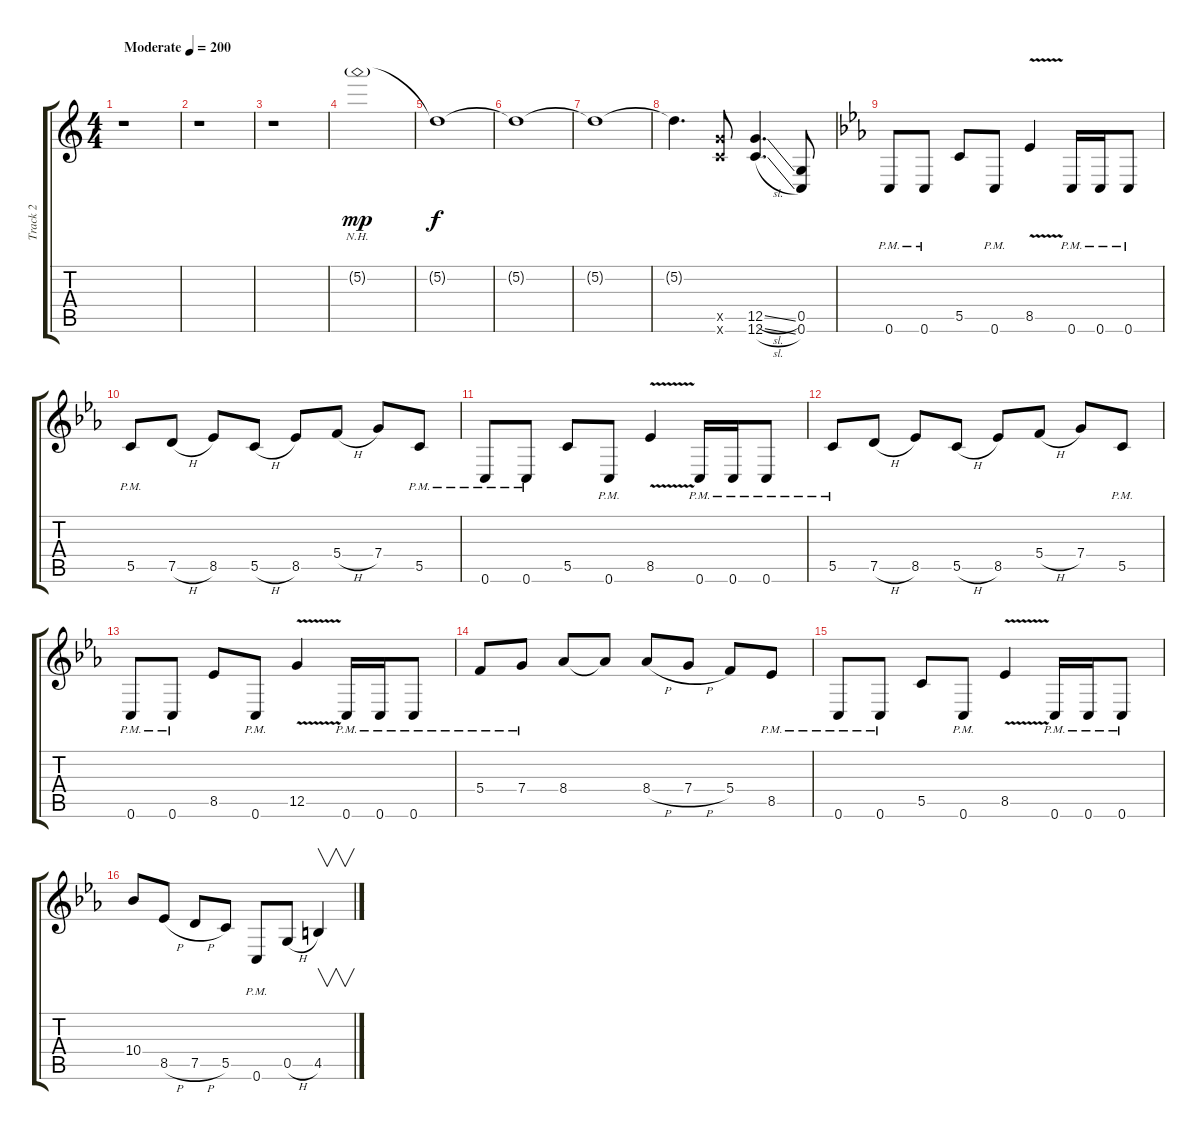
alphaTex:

\track ("Track 2" "Track 2") {instrument distortionguitar}
\staff {score tabs}
\tuning (D4 A3 F3 C3 G2 C2) {hide}
\ts (4 4)
\tempo (200 "Moderate")
\clef g2
\ks c
r.1{dy mp instrument distortionguitar} |
r.1 |
r.1 |
5.2{nh g}.1 |
5.2{t}.1{dy f} |
5.2{t}.1 |
5.2{t}.1 |
5.2{t}.4{d} (12.5{x} 12.6{x}).8 (12.5{sl} 12.6{sl}).4{d} (0.5 0.6).8 |
\ks eb
0.6{pm}.8 0.6{pm}.8 5.5.8 0.6{pm}.8 8.5{v}.4 0.6{pm}.16 0.6{pm}.16 0.6{pm}.8 |
5.5{pm}.8 7.5{h}.8 8.5.8 5.5{h}.8 8.5.8 5.4{h}.8 7.4.8 5.5{pm}.8 |
0.6{pm}.8 0.6{pm}.8 5.5.8 0.6{pm}.8 8.5{v}.4 0.6{pm}.16 0.6{pm}.16 0.6{pm}.8 |
5.5{pm}.8 7.5{h}.8 8.5.8 5.5{h}.8 8.5.8 5.4{h}.8 7.4.8 5.5{pm}.8 |
0.6{pm}.8 0.6{pm}.8 8.5.8 0.6{pm}.8 12.5{v}.4 0.6{pm}.16 0.6{pm}.16 0.6{pm}.8 |
5.4{pm}.8 7.4{pm}.8 8.4.8 8.4{t}.8 8.4{h}.8 7.4{h}.8 5.4.8 8.5{pm}.8 |
0.6{pm}.8 0.6{pm}.8 5.5.8 0.6{pm}.8 8.5{v}.4 0.6{pm}.16 0.6{pm}.16 0.6{pm}.8 |
10.4.8 8.5{h}.8 7.5{h}.8 5.5.8 0.6{pm}.8 0.5{h}.8 4.5.4{v}
